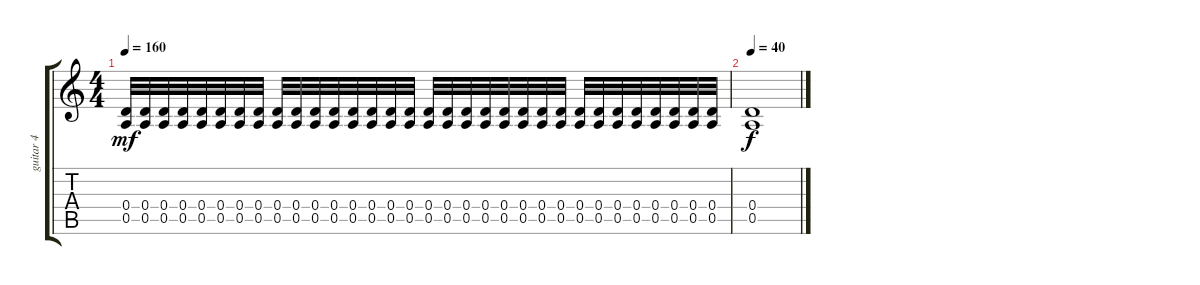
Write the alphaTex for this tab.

\track ("guitar 4" "guitar 4") {instrument distortionguitar}
\staff {score tabs}
\tuning (E4 B3 G3 D3 A2 E2) {hide}
\ts (4 4)
\tempo 160
\clef g2
\ks c
(0.4 0.5).32{dy mf} (0.4 0.5).32 (0.4 0.5).32 (0.4 0.5).32 (0.4 0.5).32 (0.4 0.5).32 (0.4 0.5).32 (0.4 0.5).32 (0.4 0.5).32 (0.4 0.5).32 (0.4 0.5).32 (0.4 0.5).32 (0.4 0.5).32 (0.4 0.5).32 (0.4 0.5).32 (0.4 0.5).32 (0.4 0.5).32 (0.4 0.5).32 (0.4 0.5).32 (0.4 0.5).32 (0.4 0.5).32 (0.4 0.5).32 (0.4 0.5).32 (0.4 0.5).32 (0.4 0.5).32 (0.4 0.5).32 (0.4 0.5).32 (0.4 0.5).32 (0.4 0.5).32 (0.4 0.5).32 (0.4 0.5).32 (0.4 0.5).32 |
\tempo 40
(0.4 0.5).1{dy f}
